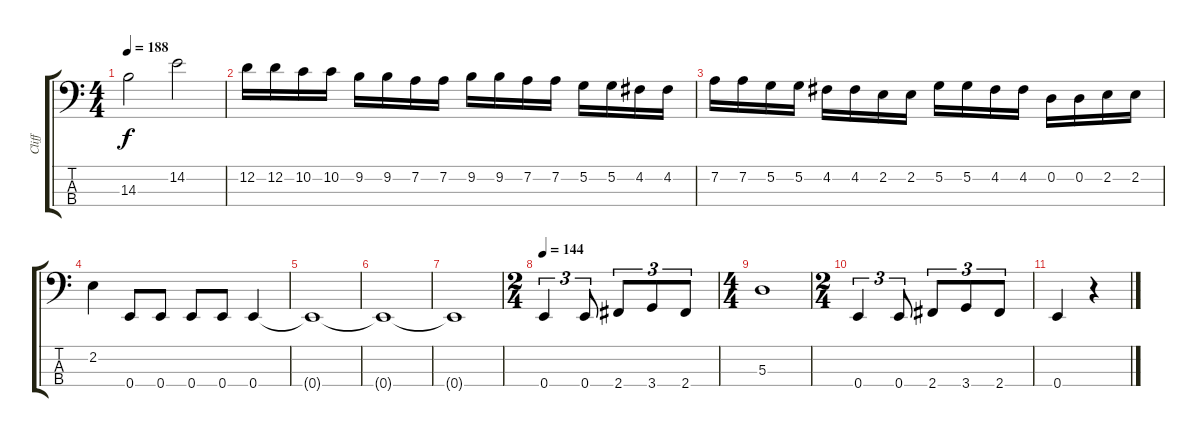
\track ("Cliff" "Cliff") {instrument electricbassfinger}
\staff {score tabs}
\tuning (G2 D2 A1 E1) {hide}
\ts (4 4)
\tempo 188
\clef f4
\ks c
14.3.2{dy f} 14.2.2 |
12.2.16 12.2.16 10.2.16 10.2.16 9.2.16 9.2.16 7.2.16 7.2.16 9.2.16 9.2.16 7.2.16 7.2.16 5.2.16 5.2.16 4.2.16 4.2.16 |
7.2.16 7.2.16 5.2.16 5.2.16 4.2.16 4.2.16 2.2.16 2.2.16 5.2.16 5.2.16 4.2.16 4.2.16 0.2.16 0.2.16 2.2.16 2.2.16 |
2.2.4 0.4.8 0.4.8 0.4.8 0.4.8 0.4.4 |
0.4{t}.1 |
0.4{t}.1 |
0.4{t}.1 |
\ts (2 4)
\tempo 144
0.4.4{tu (3 2)} 0.4.8{tu (3 2)} 2.4.8{tu (3 2)} 3.4.8{tu (3 2)} 2.4.8{tu (3 2)} |
\ts (4 4)
5.3.1 |
\ts (2 4)
0.4.4{tu (3 2)} 0.4.8{tu (3 2)} 2.4.8{tu (3 2)} 3.4.8{tu (3 2)} 2.4.8{tu (3 2)} |
0.4.4 r.4
